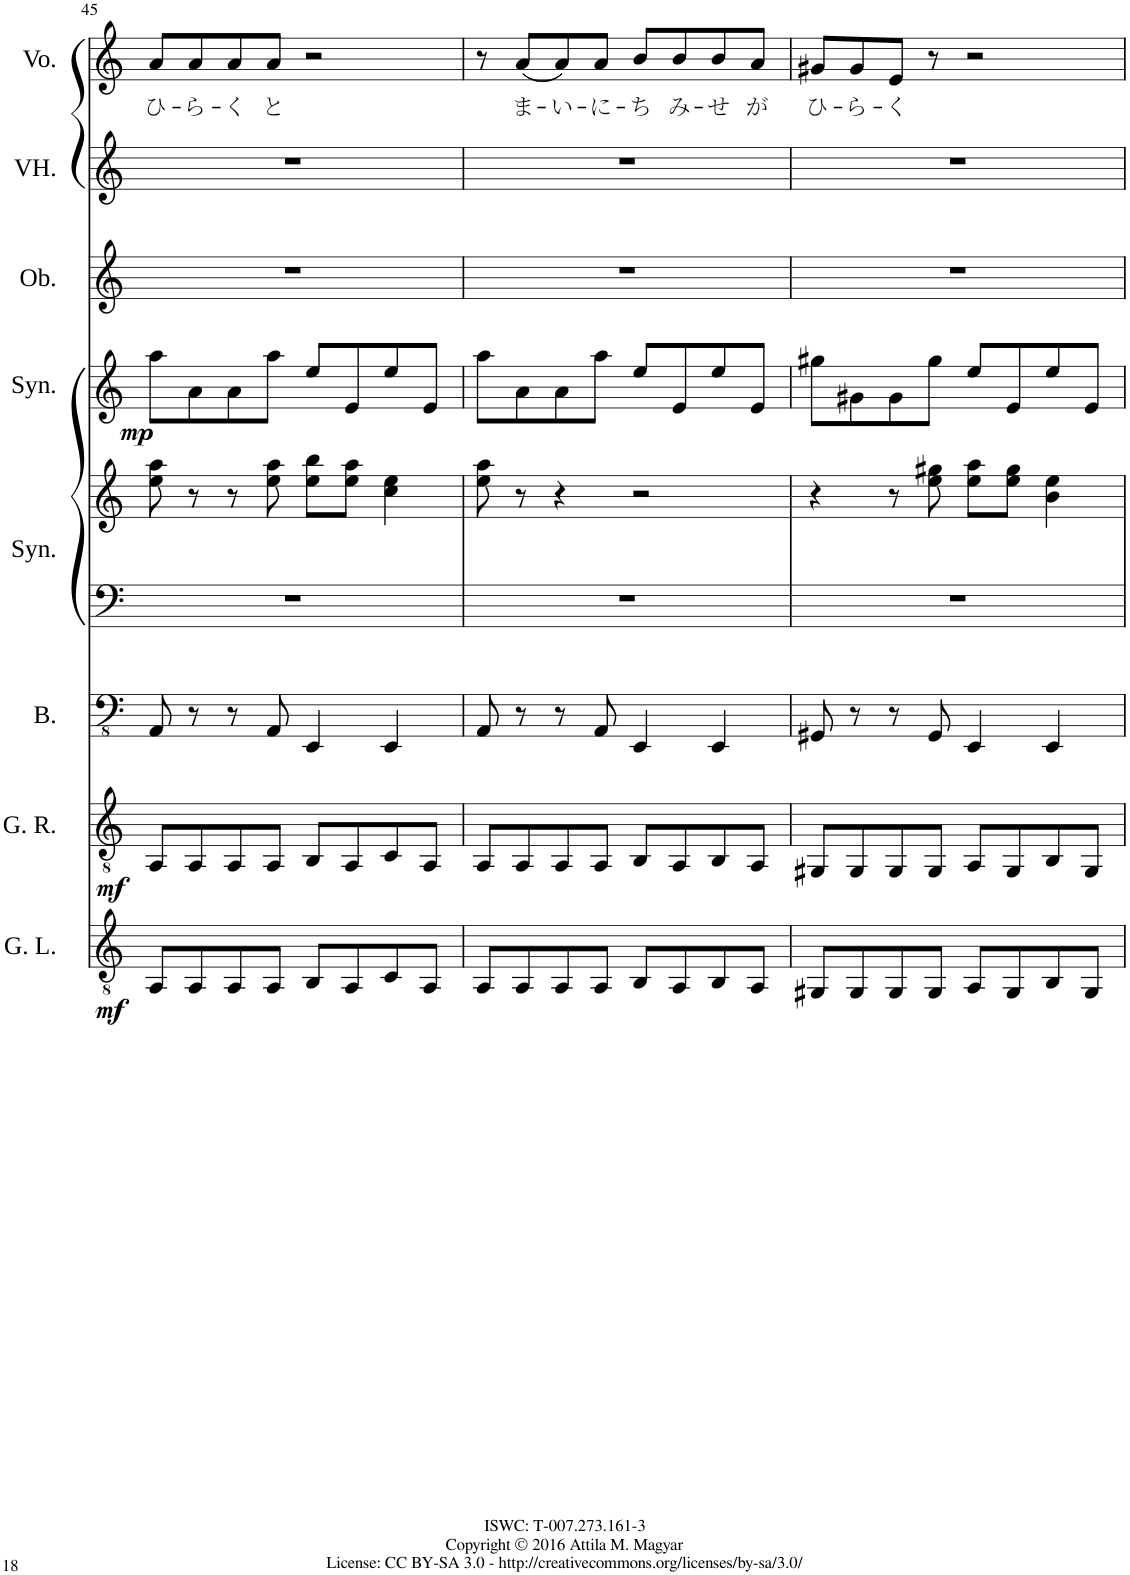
**kern	**dynam	**kern	**dynam	**kern	**kern	**kern	**kern	**dynam	**kern	**kern	**kern	**text
*part8	*part8	*part7	*part7	*part6	*part5	*part5	*part4	*part4	*part3	*part2	*part1	*part1
*staff9	*staff9	*staff8	*staff8	*staff7	*staff6	*staff5	*staff4	*staff4	*staff3	*staff2	*staff1	*staff1
*I"Guitar Left	*	*I"Guitar Right	*	*I"Bass	*I"Synthesizer	*	*I"Synthesizer	*	*I"Oboe	*I"Voice Harmony	*I"Voice	*
*I'G. L.	*	*I'G. R.	*	*I'B.	*I'Syn.	*	*I'Syn.	*	*I'Ob.	*I'VH.	*I'Vo.	*
!!LO:PB:g=z
*clefGv2	*	*clefGv2	*	*clefFv4	*clefF4	*clefG2	*clefG2	*	*clefG2	*clefG2	*clefG2	*
*k[]	*	*k[]	*	*k[]	*k[]	*k[]	*k[]	*	*k[]	*k[]	*k[]	*
=45	=45	=45	=45	=45	=45	=45	=45	=45	=45	=45	=45	=45
!	!LO:DY:b	!	!LO:DY:b	!	!	!	!	!LO:DY:b	!	!	!	!LO:LY:b
8AA/L	mf	8AA/L	mf	8AAA/	1r	8ee\ 8aa\	8aa\L	mp	1r	1r	8a/L	ひ-
!	!	!	!	!	!	!	!	!	!	!	!	!LO:LY:b
8AA/	.	8AA/	.	8r	.	8r	8a\	.	.	.	8a/	-ら-
!	!	!	!	!	!	!	!	!	!	!	!	!LO:LY:b
8AA/	.	8AA/	.	8r	.	8r	8a\	.	.	.	8a/	-く
!	!	!	!	!	!	!	!	!	!	!	!	!LO:LY:b
8AA/J	.	8AA/J	.	8AAA/	.	8ee\ 8aa\	8aa\J	.	.	.	8a/J	と
8BB/L	.	8BB/L	.	4EEE/	.	8ee\ 8bb\L	8ee/L	.	.	.	2r	.
8AA/	.	8AA/	.	.	.	8ee\ 8aa\J	8e/	.	.	.	.	.
8C/	.	8C/	.	4EEE/	.	4cc\ 4ee\	8ee/	.	.	.	.	.
8AA/J	.	8AA/J	.	.	.	.	8e/J	.	.	.	.	.
=46	=46	=46	=46	=46	=46	=46	=46	=46	=46	=46	=46	=46
8AA/L	.	8AA/L	.	8AAA/	1r	8ee\ 8aa\	8aa\L	.	1r	1r	8r	.
!	!	!	!	!	!	!	!	!	!	!	!	!LO:LY:b
8AA/	.	8AA/	.	8r	.	8r	8a\	.	.	.	(8a/L	ま-
!	!	!	!	!	!	!	!	!	!	!	!	!LO:LY:b
8AA/	.	8AA/	.	8r	.	4r	8a\	.	.	.	8a/)	-い-
!	!	!	!	!	!	!	!	!	!	!	!	!LO:LY:b
8AA/J	.	8AA/J	.	8AAA/	.	.	8aa\J	.	.	.	8a/J	-に-
!	!	!	!	!	!	!	!	!	!	!	!	!LO:LY:b
8BB/L	.	8BB/L	.	4EEE/	.	2r	8ee/L	.	.	.	8b/L	-ち
!	!	!	!	!	!	!	!	!	!	!	!	!LO:LY:b
8AA/	.	8AA/	.	.	.	.	8e/	.	.	.	8b/	み-
!	!	!	!	!	!	!	!	!	!	!	!	!LO:LY:b
8BB/	.	8BB/	.	4EEE/	.	.	8ee/	.	.	.	8b/	-せ
!	!	!	!	!	!	!	!	!	!	!	!	!LO:LY:b
8AA/J	.	8AA/J	.	.	.	.	8e/J	.	.	.	8a/J	が
=47	=47	=47	=47	=47	=47	=47	=47	=47	=47	=47	=47	=47
!	!	!	!	!	!	!	!	!	!	!	!	!LO:LY:b
8GG#X/L	.	8GG#X/L	.	8GGG#X/	1r	4r	8gg#X\L	.	1r	1r	8g#X/L	ひ-
!	!	!	!	!	!	!	!	!	!	!	!	!LO:LY:b
8GG#/	.	8GG#/	.	8r	.	.	8g#X\	.	.	.	8g#/	-ら-
!	!	!	!	!	!	!	!	!	!	!	!	!LO:LY:b
8GG#/	.	8GG#/	.	8r	.	8r	8g#\	.	.	.	8e/J	-く
8GG#/J	.	8GG#/J	.	8GGG#/	.	8ee\ 8gg#X\	8gg#\J	.	.	.	8r	.
8AA/L	.	8AA/L	.	4EEE/	.	8ee\ 8aa\L	8ee/L	.	.	.	2r	.
8GG#/	.	8GG#/	.	.	.	8ee\ 8gg#\J	8e/	.	.	.	.	.
8BB/	.	8BB/	.	4EEE/	.	4b\ 4ee\	8ee/	.	.	.	.	.
8GG#/J	.	8GG#/J	.	.	.	.	8e/J	.	.	.	.	.
=	=	=	=	=	=	=	=	=	=	=	=	=
*-	*-	*-	*-	*-	*-	*-	*-	*-	*-	*-	*-	*-
